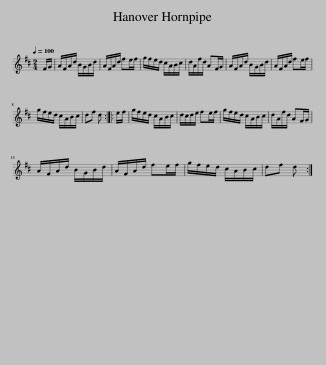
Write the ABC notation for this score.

X:1
L:1/8
Q:1/4=100
M:2/4
I:linebreak $
K:none
V:1 treble transpose="8 "
V:1
[K:D] F/G/ | A/F/A/d/ B/G/B/d/ | A/F/A/d/ fe/f/ | g/f/e/d/ c/A/B/c/ | d/A/f/d/ AF/G/ | %5
 A/F/A/d/ B/G/B/d/ | A/F/A/d/ fe/f/ |$ g/f/e/d/ c/A/B/c/ | df d :: e/f/ | %10
 g/f/e/d/ c/A/B/c/ | d/c/d/e/ fe/f/ | g/f/e/d/ c/A/B/c/ | d/A/f/d/ AF/G/ |$ A/F/A/d/ B/G/B/d/ | %15
 A/F/A/d/ fe/f/ | g/f/e/d/ c/A/B/c/ | df d :| %18
